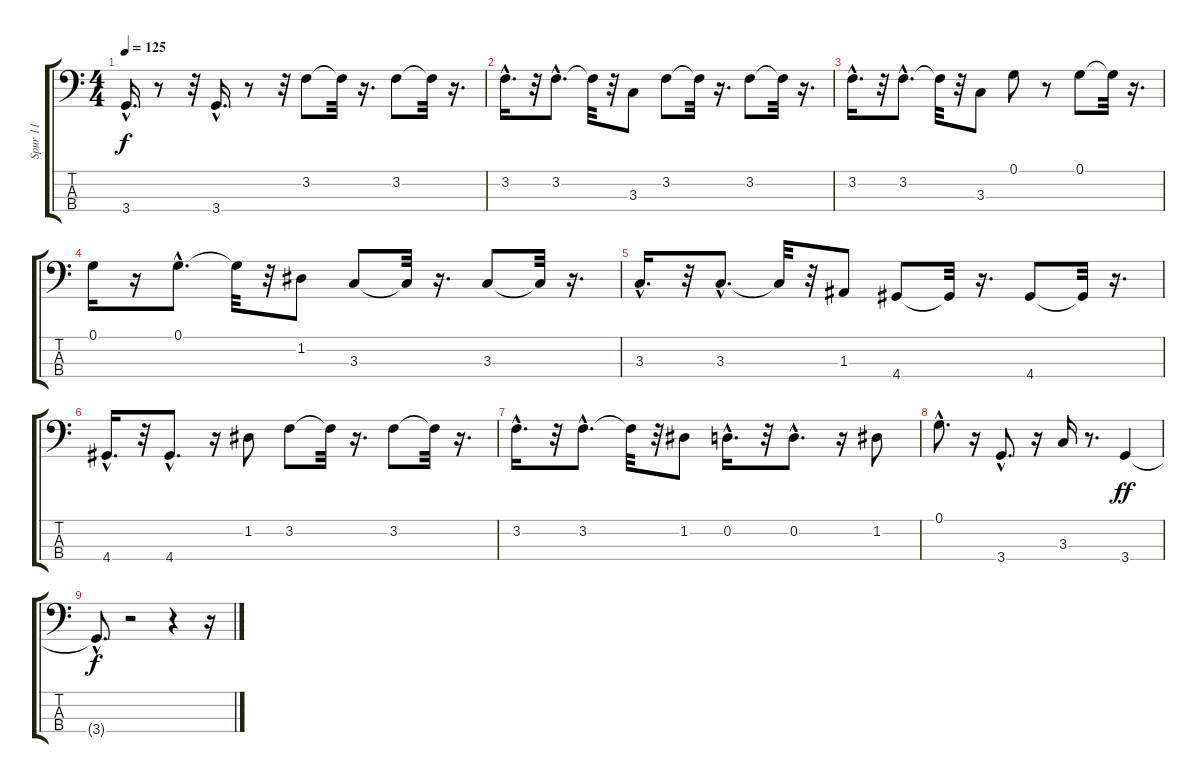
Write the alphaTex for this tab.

\track ("Spur 11" "Spur 11") {instrument electricbassfinger}
\staff {score tabs}
\tuning (G2 D2 A1 E1) {hide}
\ts (4 4)
\tempo 125
\clef f4
\ks c
3.4{hac}.16{d dy f} r.8 r.32 3.4{hac}.16{d} r.8 r.32 3.2.8 3.2{t}.32 r.16{d} 3.2.8 3.2{t}.32 r.16{d} |
3.2{hac}.16{d} r.32 3.2{hac}.8{d} 3.2{t}.32 r.32 3.3.8 3.2.8 3.2{t}.32 r.16{d} 3.2.8 3.2{t}.32 r.16{d} |
3.2{hac}.16{d} r.32 3.2{hac}.8{d} 3.2{t}.32 r.32 3.3.8 0.1.8 r.8 0.1.8 0.1{t}.32 r.16{d} |
0.1.16 r.16 0.1{hac}.8{d} 0.1{t}.32 r.32 1.2.8 3.3.8 3.3{t}.32 r.16{d} 3.3.8 3.3{t}.32 r.16{d} |
3.3{hac}.16{d} r.32 3.3{hac}.8{d} 3.3{t}.32 r.32 1.3.8 4.4.8 4.4{t}.32 r.16{d} 4.4.8 4.4{t}.32 r.16{d} |
4.4{hac}.16{d} r.32 4.4{hac}.8{d} r.16 1.2.8 3.2.8 3.2{t}.32 r.16{d} 3.2.8 3.2{t}.32 r.16{d} |
3.2{hac}.16{d} r.32 3.2{hac}.8{d} 3.2{t}.32 r.32 1.2.8 0.2{hac}.16{d} r.32 0.2{hac}.8{d} r.16 1.2.8 |
0.1{hac}.8{d} r.16 3.4{hac}.8{d} r.16 3.3.16 r.8{d} 3.4.4{dy ff} |
3.4{hac t}.8{d dy f} r.2 r.4 r.16
